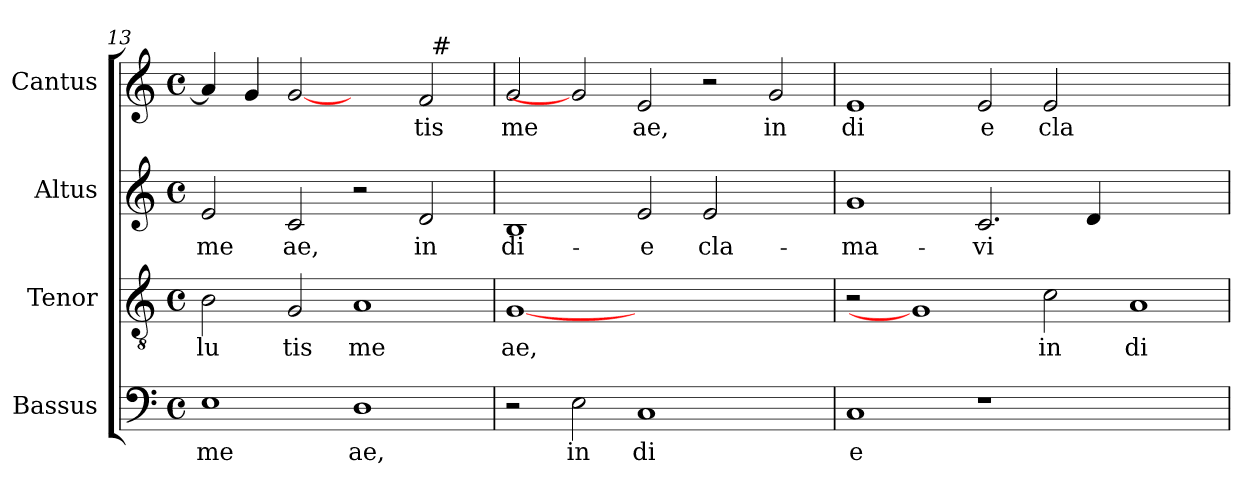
**kern	**text	**kern	**text	**kern	**text	**kern	**text
*part4	*part4	*part3	*part3	*part2	*part2	*part1	*part1
*staff4	*staff4	*staff3	*staff3	*staff2	*staff2	*staff1	*staff1
*I"Bassus	*	*I"Tenor	*	*I"Altus	*	*I"Cantus	*
*clefF4	*	*clefGv2	*	*clefG2	*	*clefG2	*
*M4/4	*	*M4/4	*	*M4/4	*	*M4/4	*
*met(c)	*	*met(c)	*	*met(c)	*	*met(c)	*
=13	=13	=13	=13	=13	=13	=13	=13
!	!LO:LY:b:cj	!	!LO:LY:b:cj	!	!LO:LY:b:cj	!	!
*	*	*	*	*	*	*^	*
1E	me	2B\	lu	2e/	me	4a/]	1ryy	.
.	.	.	.	.	.	4g/	.	.
!	!	!	!LO:LY:b:cj	!	!LO:LY:b:cj	!	!	!
.	.	2G/	tis	2c/	ae,	[2g	.	.
!	!LO:LY:b:cj	!	!LO:LY:b:cj	!	!	!	!	!
1D	ae,	1A	me	2r	.	2ryy	2ryy	.
!	!	!	!	!	!LO:LY:b:cj	!	!	!LO:LY:b:cj
.	.	.	.	2d/	in	2f/	32ryy	tis
!	!	!	!	!	!	!	!LO:TX:a:t=#	!
.	.	.	.	.	.	.	4...ryy	.
!!LO:LB:g=z
=14	=14	=14	=14	=14	=14	=14	=14	=14
!	!	!	!LO:LY:b:cj	!	!LO:LY:b:cj	!	!	!LO:LY:b:cj
*	*	*	*	*	*	*v	*v	*
2r	.	[1G	ae,	1B	di-	2g/	me
!	!LO:LY:b:cj	!	!	!	!	!	!
2E\	in	.	.	.	.	2g]	.
!	!LO:LY:b:cj	!	!	!	!LO:LY:b:cj	!	!LO:LY:b:cj
1C	di	1.ryy	.	2e/	-e	2e/	ae,
!	!	!	!	!	!LO:LY:b:cj	!	!
.	.	.	.	2e/	cla-	2r	.
!	!	!	!	!	!	!	!LO:LY:b:cj
2ryy	.	.	.	2ryy	.	2g/	in
=15	=15	=15	=15	=15	=15	=15	=15
!	!LO:LY:b:cj	!	!	!	!LO:LY:b:cj	!	!LO:LY:b:cj
1C	e	2r	.	1g	-ma-	1e	di
.	.	1G]	.	.	.	.	.
!	!	!	!	!	!LO:LY:b:cj	!	!LO:LY:b:cj
1r	.	.	.	2.c/	-vi	2e/	e
!	!	!	!LO:LY:b:cj	!	!	!	!LO:LY:b:cj
.	.	2c\	in	.	.	2e/	cla
.	.	.	.	4d/	.	.	.
!	!	!	!LO:LY:b:cj	!	!	!	!
1ryy	.	1A	di	1ryy	.	1ryy	.
=	=	=	=	=	=	=	=
*-	*-	*-	*-	*-	*-	*-	*-
